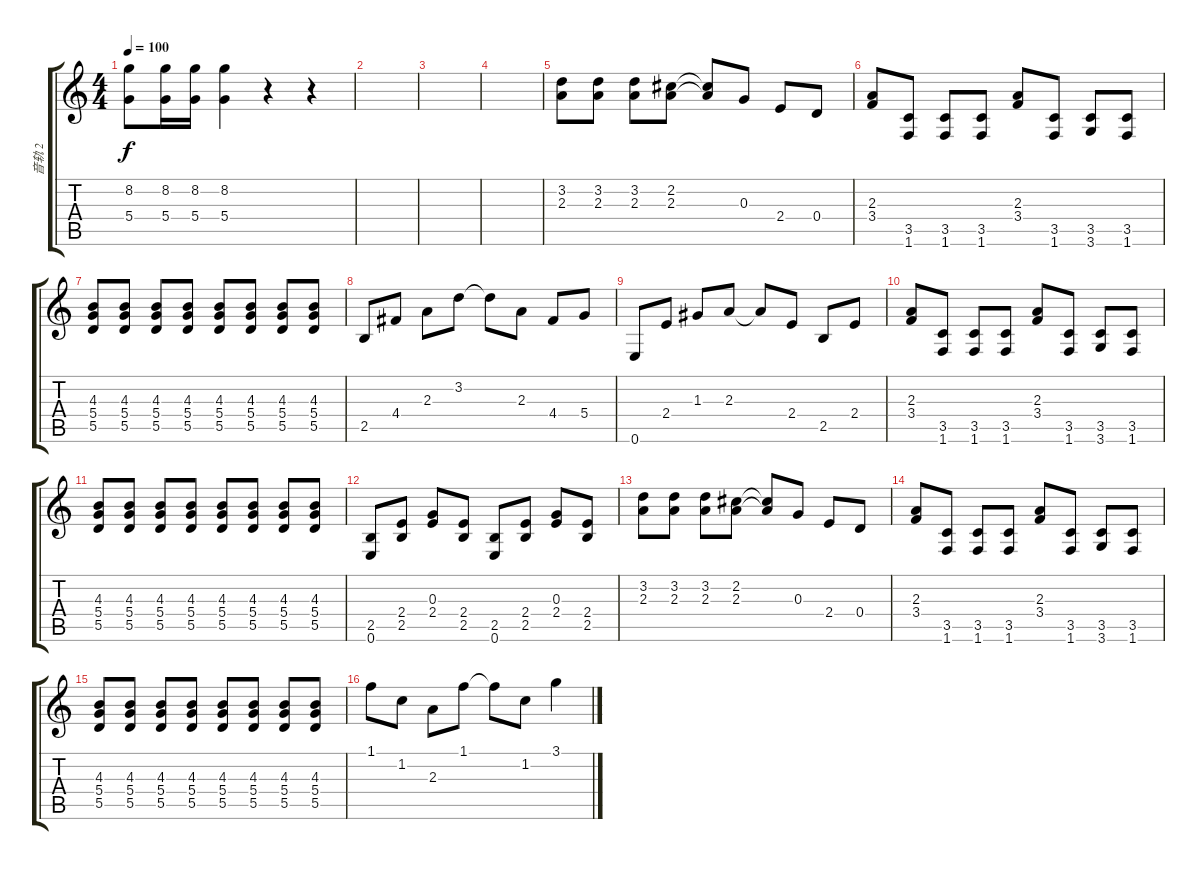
\track ("音轨 2" "音轨 2") {instrument acousticguitarsteel}
\staff {score tabs}
\tuning (E4 B3 G3 D3 A2 E2) {hide}
\ts (4 4)
\tempo 100
\clef g2
\ks c
(8.2 5.4).8{dy f} (8.2 5.4).16 (8.2 5.4).16 (8.2 5.4).4 r.4 r.4 |
|
|
|
(3.2 2.3).8 (3.2 2.3).8 (3.2 2.3).8 (2.2 2.3).8 (2.2{t} 2.3{t}).8 0.3.8 2.4.8 0.4.8 |
(2.3 3.4).8 (3.5 1.6).8 (3.5 1.6).8 (3.5 1.6).8 (2.3 3.4).8 (3.5 1.6).8 (3.5 3.6).8 (3.5 1.6).8 |
(4.3 5.4 5.5).8 (4.3 5.4 5.5).8 (4.3 5.4 5.5).8 (4.3 5.4 5.5).8 (4.3 5.4 5.5).8 (4.3 5.4 5.5).8 (4.3 5.4 5.5).8 (4.3 5.4 5.5).8 |
2.5.8 4.4.8 2.3.8 3.2.8 3.2{t}.8 2.3.8 4.4.8 5.4.8 |
0.6.8 2.4.8 1.3.8 2.3.8 2.3{t}.8 2.4.8 2.5.8 2.4.8 |
(2.3 3.4).8 (3.5 1.6).8 (3.5 1.6).8 (3.5 1.6).8 (2.3 3.4).8 (3.5 1.6).8 (3.5 3.6).8 (3.5 1.6).8 |
(4.3 5.4 5.5).8 (4.3 5.4 5.5).8 (4.3 5.4 5.5).8 (4.3 5.4 5.5).8 (4.3 5.4 5.5).8 (4.3 5.4 5.5).8 (4.3 5.4 5.5).8 (4.3 5.4 5.5).8 |
(2.5 0.6).8 (2.4 2.5).8 (0.3 2.4).8 (2.4 2.5).8 (2.5 0.6).8 (2.4 2.5).8 (0.3 2.4).8 (2.4 2.5).8 |
(3.2 2.3).8 (3.2 2.3).8 (3.2 2.3).8 (2.2 2.3).8 (2.2{t} 2.3{t}).8 0.3.8 2.4.8 0.4.8 |
(2.3 3.4).8 (3.5 1.6).8 (3.5 1.6).8 (3.5 1.6).8 (2.3 3.4).8 (3.5 1.6).8 (3.5 3.6).8 (3.5 1.6).8 |
(4.3 5.4 5.5).8 (4.3 5.4 5.5).8 (4.3 5.4 5.5).8 (4.3 5.4 5.5).8 (4.3 5.4 5.5).8 (4.3 5.4 5.5).8 (4.3 5.4 5.5).8 (4.3 5.4 5.5).8 |
1.1.8 1.2.8 2.3.8 1.1.8 1.1{t}.8 1.2.8 3.1.4
